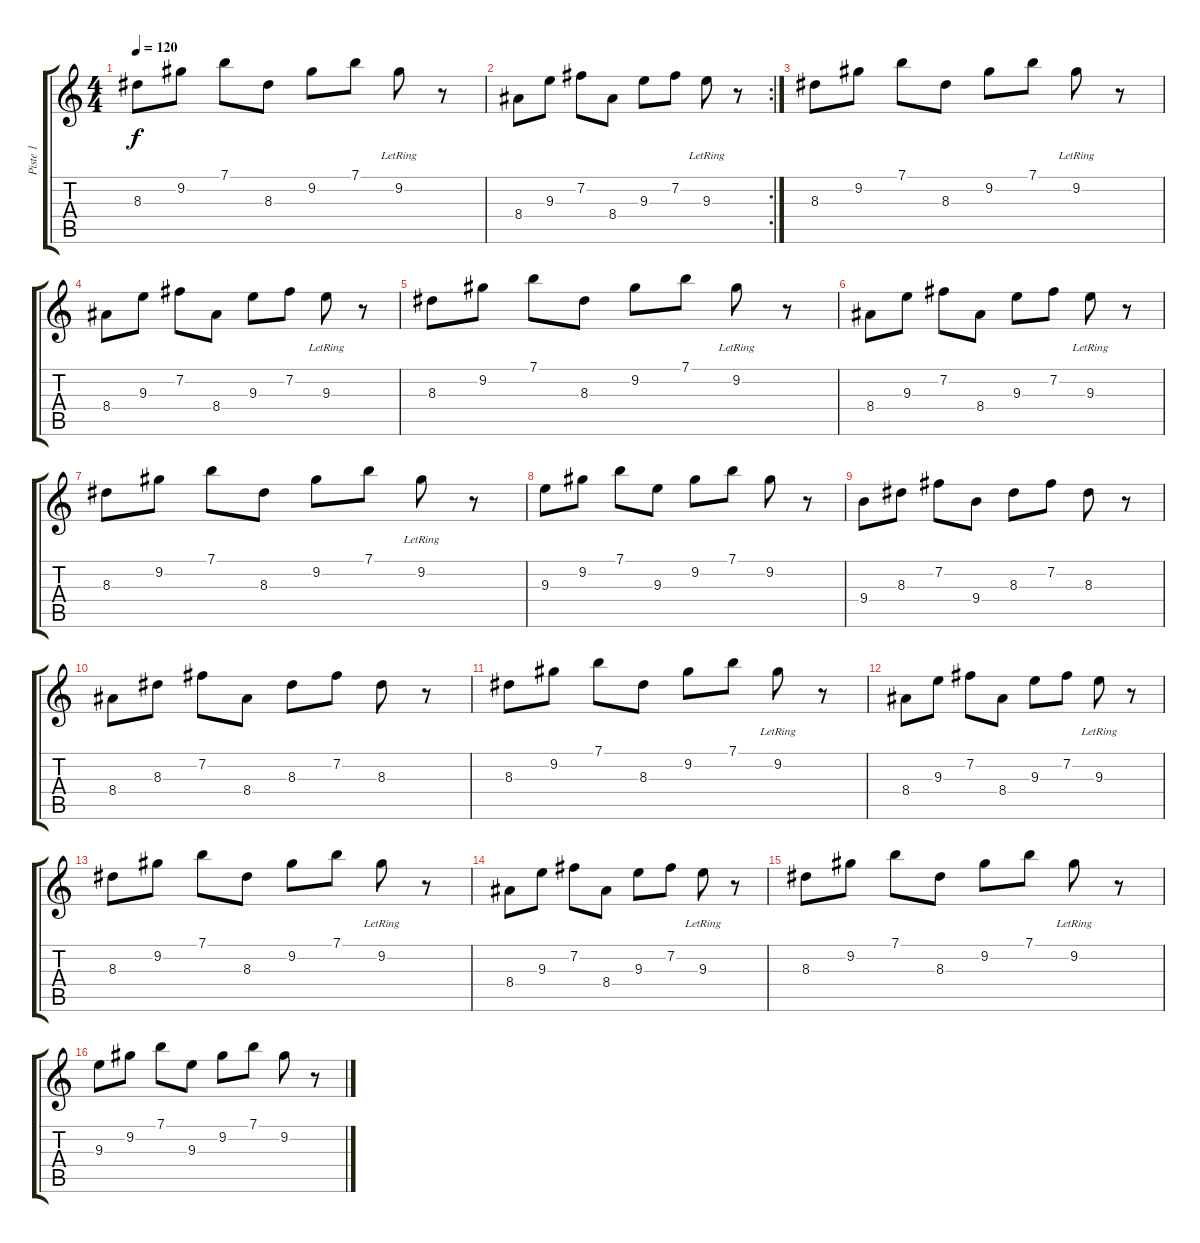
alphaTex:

\track ("Piste 1" "Piste 1") {instrument electricguitarjazz}
\staff {score tabs}
\tuning (E4 B3 G3 D3 A2 E2) {hide}
\ts (4 4)
\tempo 120
\clef g2
\ks c
8.3.8{dy f} 9.2.8 7.1.8 8.3.8 9.2.8 7.1.8 9.2{lr}.8 r.8 |
\rc 2
8.4.8 9.3.8 7.2.8 8.4.8 9.3.8 7.2.8 9.3{lr}.8 r.8 |
8.3.8 9.2.8 7.1.8 8.3.8 9.2.8 7.1.8 9.2{lr}.8 r.8 |
8.4.8 9.3.8 7.2.8 8.4.8 9.3.8 7.2.8 9.3{lr}.8 r.8 |
8.3.8 9.2.8 7.1.8 8.3.8 9.2.8 7.1.8 9.2{lr}.8 r.8 |
8.4.8 9.3.8 7.2.8 8.4.8 9.3.8 7.2.8 9.3{lr}.8 r.8 |
8.3.8 9.2.8 7.1.8 8.3.8 9.2.8 7.1.8 9.2{lr}.8 r.8 |
9.3.8 9.2.8 7.1.8 9.3.8 9.2.8 7.1.8 9.2.8 r.8 |
9.4.8 8.3.8 7.2.8 9.4.8 8.3.8 7.2.8 8.3.8 r.8 |
8.4.8 8.3.8 7.2.8 8.4.8 8.3.8 7.2.8 8.3.8 r.8 |
8.3.8 9.2.8 7.1.8 8.3.8 9.2.8 7.1.8 9.2{lr}.8 r.8 |
8.4.8 9.3.8 7.2.8 8.4.8 9.3.8 7.2.8 9.3{lr}.8 r.8 |
8.3.8 9.2.8 7.1.8 8.3.8 9.2.8 7.1.8 9.2{lr}.8 r.8 |
8.4.8 9.3.8 7.2.8 8.4.8 9.3.8 7.2.8 9.3{lr}.8 r.8 |
8.3.8 9.2.8 7.1.8 8.3.8 9.2.8 7.1.8 9.2{lr}.8 r.8 |
9.3.8 9.2.8 7.1.8 9.3.8 9.2.8 7.1.8 9.2.8 r.8
